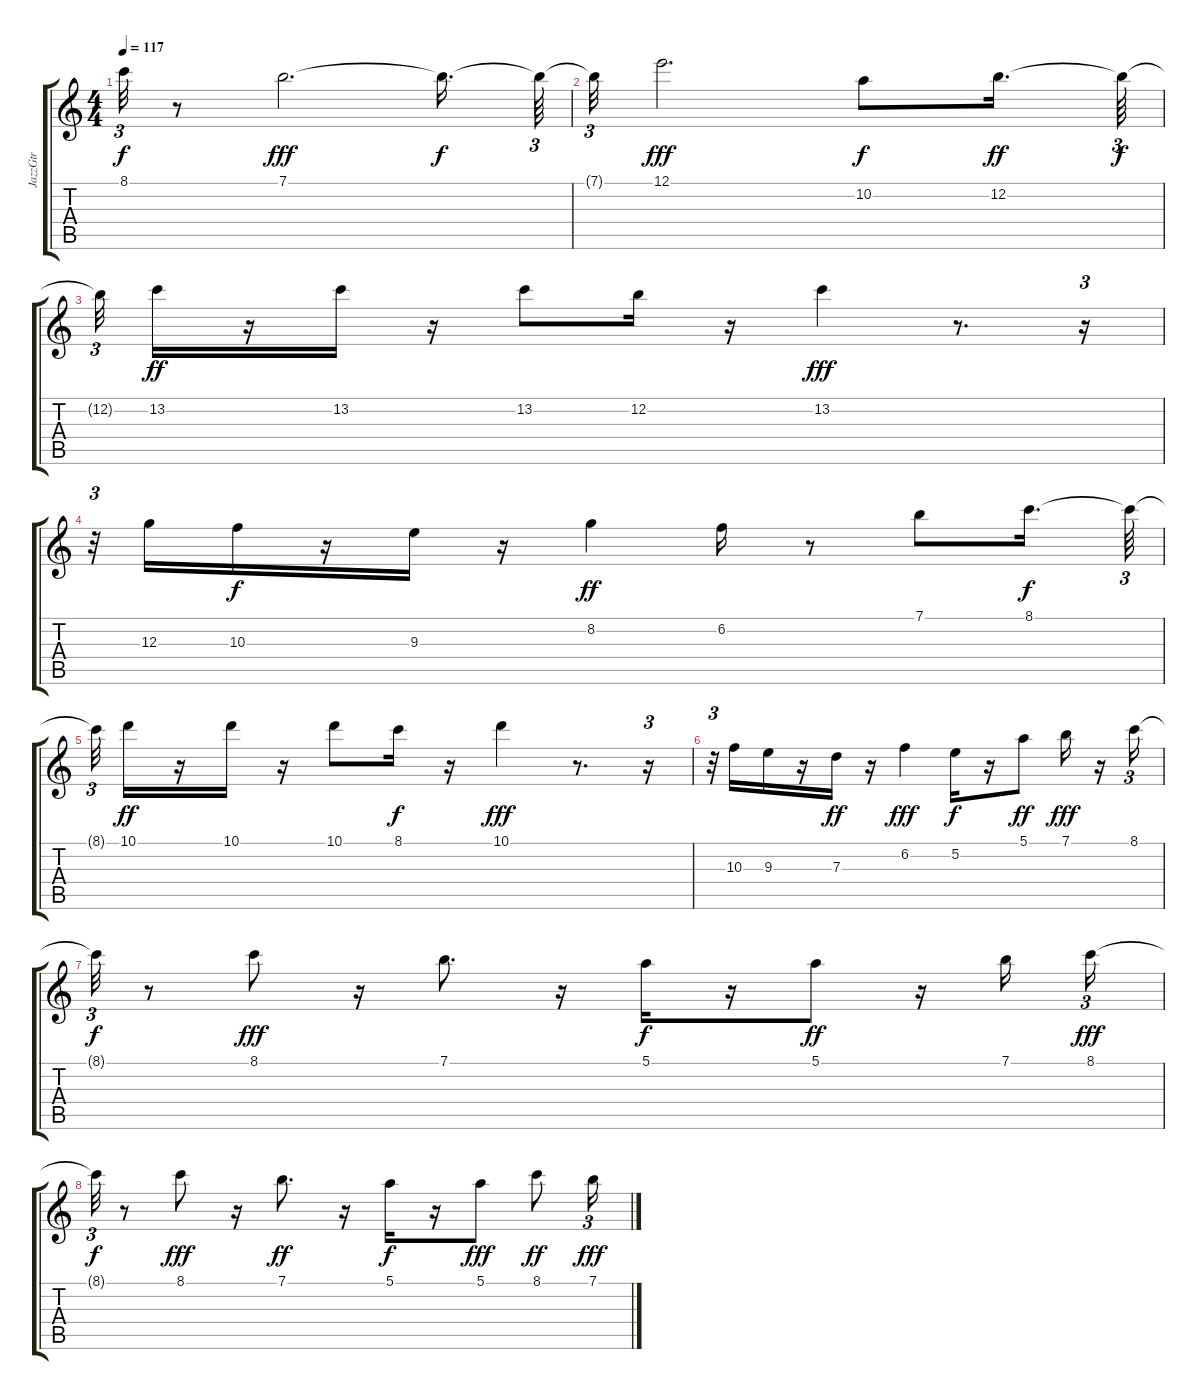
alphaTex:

\track ("JazzGtr" "JazzGtr") {instrument electricguitarjazz}
\staff {score tabs}
\tuning (E4 B3 G3 D3 A2 E2) {hide}
\ts (4 4)
\tempo 117
\clef g2
\ks c
8.1{t}.32{tu (3 2) dy f} r.8 7.1.2{d dy fff} 7.1{t}.16{d dy f} 7.1{t}.64{tu (3 2)} |
7.1{t}.32{tu (3 2)} 12.1.2{d dy fff} 10.2.8{dy f} 12.2.16{d dy ff} 12.2{t}.64{tu (3 2) dy f} |
12.2{t}.32{tu (3 2)} 13.2.16{dy ff} r.16 13.2.16 r.16 13.2.8 12.2.16 r.16 13.2.4{dy fff} r.8{d} r.16{tu (3 2)} |
r.32{tu (3 2)} 12.3.16 10.3.16{dy f} r.16 9.3.16 r.16 8.2.4{dy ff} 6.2.16 r.8 7.1.8 8.1.16{d dy f} 8.1{t}.64{tu (3 2)} |
8.1{t}.32{tu (3 2)} 10.1.16{dy ff} r.16 10.1.16 r.16 10.1.8 8.1.16{dy f} r.16 10.1.4{dy fff} r.8{d} r.16{tu (3 2)} |
r.32{tu (3 2)} 10.3.16 9.3.16 r.16 7.3.16{dy ff} r.16 6.2.4{dy fff} 5.2.16{dy f} r.16 5.1.8{dy ff} 7.1.16{dy fff} r.16 8.1.16{tu (3 2)} |
8.1{t}.32{tu (3 2) dy f} r.8 8.1.8{dy fff} r.16 7.1.8{d} r.16 5.1.16{dy f} r.16 5.1.8{dy ff} r.16 7.1.16 8.1.16{tu (3 2) dy fff} |
8.1{t}.32{tu (3 2) dy f} r.8 8.1.8{dy fff} r.16 7.1.8{d dy ff} r.16 5.1.16{dy f} r.16 5.1.8{dy fff} 8.1.8{dy ff} 7.1.16{tu (3 2) dy fff}
